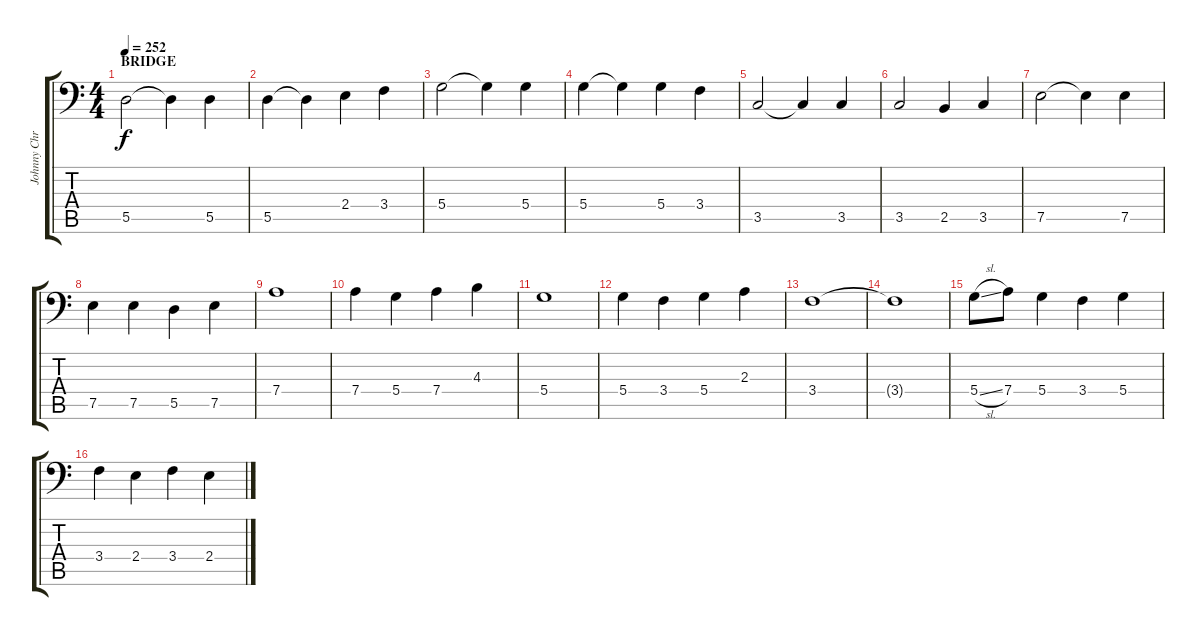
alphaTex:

\track ("Johnny Christ" "Johnny Chr") {instrument electricbasspick}
\staff {score tabs}
\tuning (E3 B2 G2 D2 A1 D1) {hide}
\ts (4 4)
\section ("" "BRIDGE")
\tempo 252
\clef f4
\ks c
5.5.2{dy f} 5.5{t}.4 5.5.4 |
5.5.4 5.5{t}.4 2.4.4 3.4.4 |
5.4.2 5.4{t}.4 5.4.4 |
5.4.4 5.4{t}.4 5.4.4 3.4.4 |
3.5.2 3.5{t}.4 3.5.4 |
3.5.2 2.5.4 3.5.4 |
7.5.2 7.5{t}.4 7.5.4 |
7.5.4 7.5.4 5.5.4 7.5.4 |
7.4.1 |
7.4.4 5.4.4 7.4.4 4.3.4 |
5.4.1 |
5.4.4 3.4.4 5.4.4 2.3.4 |
3.4.1 |
3.4{t}.1 |
5.4{sl}.8 7.4.8 5.4.4 3.4.4 5.4.4 |
3.4.4 2.4.4 3.4.4 2.4.4
